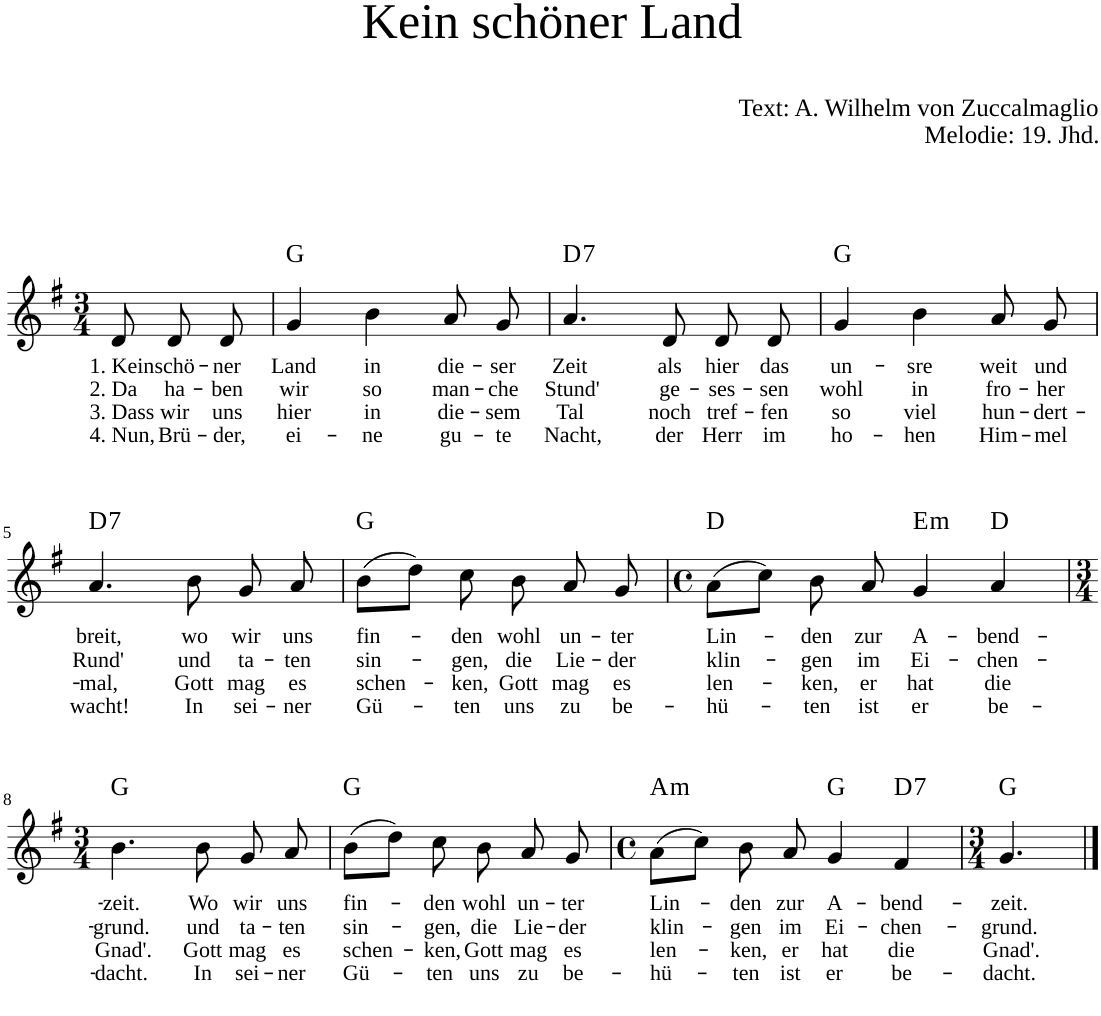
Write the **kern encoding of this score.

**kern	**text	**text	**text	**text	**harte
*part1	*part1	*part1	*part1	*part1	*part1
*staff1	*staff1	*staff1	*staff1	*staff1	*
*clefG2	*	*	*	*	*
*k[f#]	*	*	*	*	*
*G:	*	*	*	*	*
*M3/4	*	*	*	*	*
=1	=1	=1	=1	=1	=1
!	!LO:LY:b	!LO:LY:b	!LO:LY:b	!LO:LY:b	!
8d/	1. Kein	2. Da	3. Dass	4. Nun,	.
!	!LO:LY:b	!LO:LY:b	!LO:LY:b	!LO:LY:b	!
8d/	schö-	ha-	wir	Brü-	.
!	!LO:LY:b	!LO:LY:b	!LO:LY:b	!LO:LY:b	!
8d/	-ner	-ben	uns	-der,	.
=2	=2	=2	=2	=2	=2
!	!LO:LY:b	!LO:LY:b	!LO:LY:b	!LO:LY:b	!
4g/	Land	wir	hier	ei-	G:maj
!	!LO:LY:b	!LO:LY:b	!LO:LY:b	!LO:LY:b	!
4b\	in	so	in	-ne	.
!	!LO:LY:b	!LO:LY:b	!LO:LY:b	!LO:LY:b	!
8a/	die-	man-	die-	gu-	.
!	!LO:LY:b	!LO:LY:b	!LO:LY:b	!LO:LY:b	!
8g/	-ser	-che	-sem	-te	.
=3	=3	=3	=3	=3	=3
!	!LO:LY:b	!LO:LY:b	!LO:LY:b	!LO:LY:b	!LO:H:kt=7
4.a/	Zeit	Stund'	Tal	Nacht,	D:7
!	!LO:LY:b	!LO:LY:b	!LO:LY:b	!LO:LY:b	!
8d/	als	ge-	noch	der	.
!	!LO:LY:b	!LO:LY:b	!LO:LY:b	!LO:LY:b	!
8d/	hier	-ses-	tref-	Herr	.
!	!LO:LY:b	!LO:LY:b	!LO:LY:b	!LO:LY:b	!
8d/	das	-sen	-fen	im	.
=4	=4	=4	=4	=4	=4
!	!LO:LY:b	!LO:LY:b	!LO:LY:b	!LO:LY:b	!
4g/	un-	wohl	so	ho-	G:maj
!	!LO:LY:b	!LO:LY:b	!LO:LY:b	!LO:LY:b	!
4b\	-sre	in	viel	-hen	.
!	!LO:LY:b	!LO:LY:b	!LO:LY:b	!LO:LY:b	!
8a/	weit	fro-	hun-	Him-	.
!	!LO:LY:b	!LO:LY:b	!LO:LY:b	!LO:LY:b	!
8g/	und	-her	-dert-	-mel	.
!!LO:LB:g=z
=5	=5	=5	=5	=5	=5
!	!LO:LY:b	!LO:LY:b	!LO:LY:b	!LO:LY:b	!LO:H:kt=7
4.a/	breit,	Rund'	-mal,	wacht!	D:7
!	!LO:LY:b	!LO:LY:b	!LO:LY:b	!LO:LY:b	!
8b\	wo	und	Gott	In	.
!	!LO:LY:b	!LO:LY:b	!LO:LY:b	!LO:LY:b	!
8g/	wir	ta-	mag	sei-	.
!	!LO:LY:b	!LO:LY:b	!LO:LY:b	!LO:LY:b	!
8a/	uns	-ten	es	-ner	.
=6	=6	=6	=6	=6	=6
!	!LO:LY:b	!LO:LY:b	!LO:LY:b	!LO:LY:b	!
(8b\L	fin-	sin-	schen-	Gü-	G:maj
8dd\J)	.	.	.	.	.
!	!LO:LY:b	!LO:LY:b	!LO:LY:b	!LO:LY:b	!
8cc\	-den	-gen,	-ken,	-ten	.
!	!LO:LY:b	!LO:LY:b	!LO:LY:b	!LO:LY:b	!
8b\	wohl	die	Gott	uns	.
!	!LO:LY:b	!LO:LY:b	!LO:LY:b	!LO:LY:b	!
8a/	un-	Lie-	mag	zu	.
!	!LO:LY:b	!LO:LY:b	!LO:LY:b	!LO:LY:b	!
8g/	-ter	-der	es	be-	.
=7	=7	=7	=7	=7	=7
*M4/4	*	*	*	*	*
*met(c)	*	*	*	*	*
!	!LO:LY:b	!LO:LY:b	!LO:LY:b	!LO:LY:b	!
(8a\L	Lin-	klin-	len-	-hü-	D:maj
8cc\J)	.	.	.	.	.
!	!LO:LY:b	!LO:LY:b	!LO:LY:b	!LO:LY:b	!
8b\	-den	-gen	-ken,	-ten	.
!	!LO:LY:b	!LO:LY:b	!LO:LY:b	!LO:LY:b	!
8a/	zur	im	er	ist	.
!	!LO:LY:b	!LO:LY:b	!LO:LY:b	!LO:LY:b	!LO:H:kt=m
4g/	A-	Ei-	hat	er	E:min
!	!LO:LY:b	!LO:LY:b	!LO:LY:b	!LO:LY:b	!
4a/	-bend-	-chen-	die	be-	D:maj
!!LO:LB:g=z
=8	=8	=8	=8	=8	=8
*M3/4	*	*	*	*	*
!	!LO:LY:b	!LO:LY:b	!LO:LY:b	!LO:LY:b	!
4.b\	-zeit.	-grund.	Gnad'.	-dacht.	G:maj
!	!LO:LY:b	!LO:LY:b	!LO:LY:b	!LO:LY:b	!
8b\	Wo	und	Gott	In	.
!	!LO:LY:b	!LO:LY:b	!LO:LY:b	!LO:LY:b	!
8g/	wir	ta-	mag	sei-	.
!	!LO:LY:b	!LO:LY:b	!LO:LY:b	!LO:LY:b	!
8a/	uns	-ten	es	-ner	.
=9	=9	=9	=9	=9	=9
!	!LO:LY:b	!LO:LY:b	!LO:LY:b	!LO:LY:b	!
(8b\L	fin-	sin-	schen-	Gü-	G:maj
8dd\J)	.	.	.	.	.
!	!LO:LY:b	!LO:LY:b	!LO:LY:b	!LO:LY:b	!
8cc\	-den	-gen,	-ken,	-ten	.
!	!LO:LY:b	!LO:LY:b	!LO:LY:b	!LO:LY:b	!
8b\	wohl	die	Gott	uns	.
!	!LO:LY:b	!LO:LY:b	!LO:LY:b	!LO:LY:b	!
8a/	un-	Lie-	mag	zu	.
!	!LO:LY:b	!LO:LY:b	!LO:LY:b	!LO:LY:b	!
8g/	-ter	-der	es	be-	.
=10	=10	=10	=10	=10	=10
*M4/4	*	*	*	*	*
*met(c)	*	*	*	*	*
!	!LO:LY:b	!LO:LY:b	!LO:LY:b	!LO:LY:b	!LO:H:kt=m
(8a\L	Lin-	klin-	len-	-hü-	A:min
8cc\J)	.	.	.	.	.
!	!LO:LY:b	!LO:LY:b	!LO:LY:b	!LO:LY:b	!
8b\	-den	-gen	-ken,	-ten	.
!	!LO:LY:b	!LO:LY:b	!LO:LY:b	!LO:LY:b	!
8a/	zur	im	er	ist	.
!	!LO:LY:b	!LO:LY:b	!LO:LY:b	!LO:LY:b	!
4g/	A-	Ei-	hat	er	G:maj
!	!LO:LY:b	!LO:LY:b	!LO:LY:b	!LO:LY:b	!LO:H:kt=7
4f#/	-bend-	-chen-	die	be-	D:7
=11	=11	=11	=11	=11	=11
*M3/4	*	*	*	*	*
!	!LO:LY:b	!LO:LY:b	!LO:LY:b	!LO:LY:b	!
4.g/	-zeit.	-grund.	Gnad'.	-dacht.	G:maj
==	==	==	==	==	==
*-	*-	*-	*-	*-	*-
